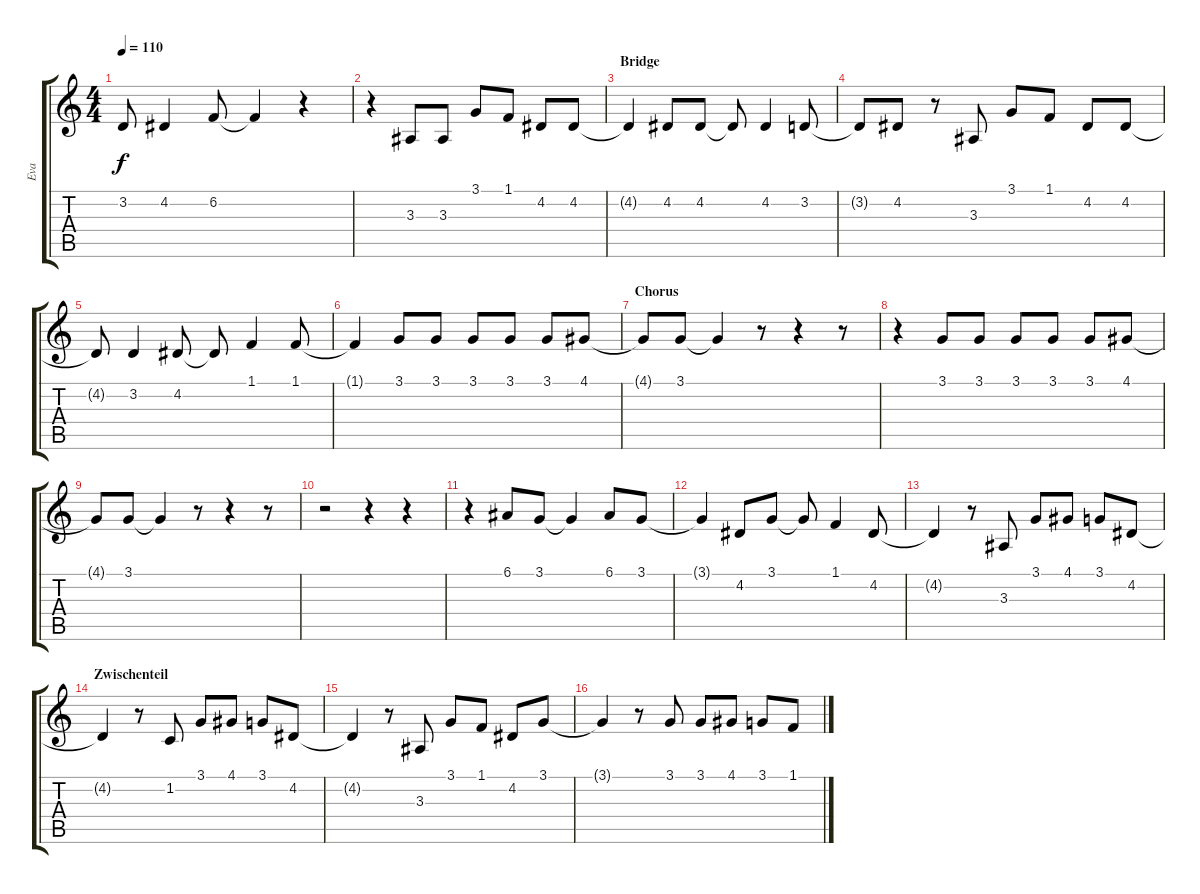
\track ("Eva" "Eva") {instrument acousticgrandpiano}
\staff {score tabs}
\tuning (E4 B3 G3 D3 A2 E2) {hide}
\ts (4 4)
\tempo 110
\clef g2
\ks c
3.2{t}.8{dy f} 4.2.4 6.2.8 6.2{t}.4 r.4 |
r.4 3.3.8 3.3.8 3.1.8 1.1.8 4.2.8 4.2.8 |
\section ("" "Bridge")
4.2{t}.4 4.2.8 4.2.8 4.2{t}.8 4.2.4 3.2.8 |
3.2{t}.8 4.2.8 r.8 3.3.8 3.1.8 1.1.8 4.2.8 4.2.8 |
4.2{t}.8 3.2.4 4.2.8 4.2{t}.8 1.1.4 1.1.8 |
1.1{t}.4 3.1.8{instrument electricguitarjazz} 3.1.8 3.1.8 3.1.8 3.1.8 4.1.8 |
\section ("" "Chorus")
4.1{t}.8 3.1.8 3.1{t}.4 r.8 r.4 r.8 |
r.4 3.1.8 3.1.8 3.1.8 3.1.8 3.1.8 4.1.8 |
4.1{t}.8 3.1.8 3.1{t}.4 r.8 r.4 r.8 |
r.2 r.4 r.4 |
r.4 6.1.8 3.1.8 3.1{t}.4 6.1.8 3.1.8 |
3.1{t}.4 4.2.8 3.1.8 3.1{t}.8 1.1.4 4.2.8 |
4.2{t}.4 r.8 3.3.8{volume 16 instrument acousticgrandpiano} 3.1.8 4.1.8 3.1.8 4.2.8 |
\section ("" "Zwischenteil")
4.2{t}.4 r.8 1.2.8 3.1.8 4.1.8 3.1.8 4.2.8 |
4.2{t}.4 r.8 3.3.8 3.1.8 1.1.8 4.2.8 3.1.8 |
3.1{t}.4 r.8 3.1.8 3.1.8 4.1.8 3.1.8 1.1.8
